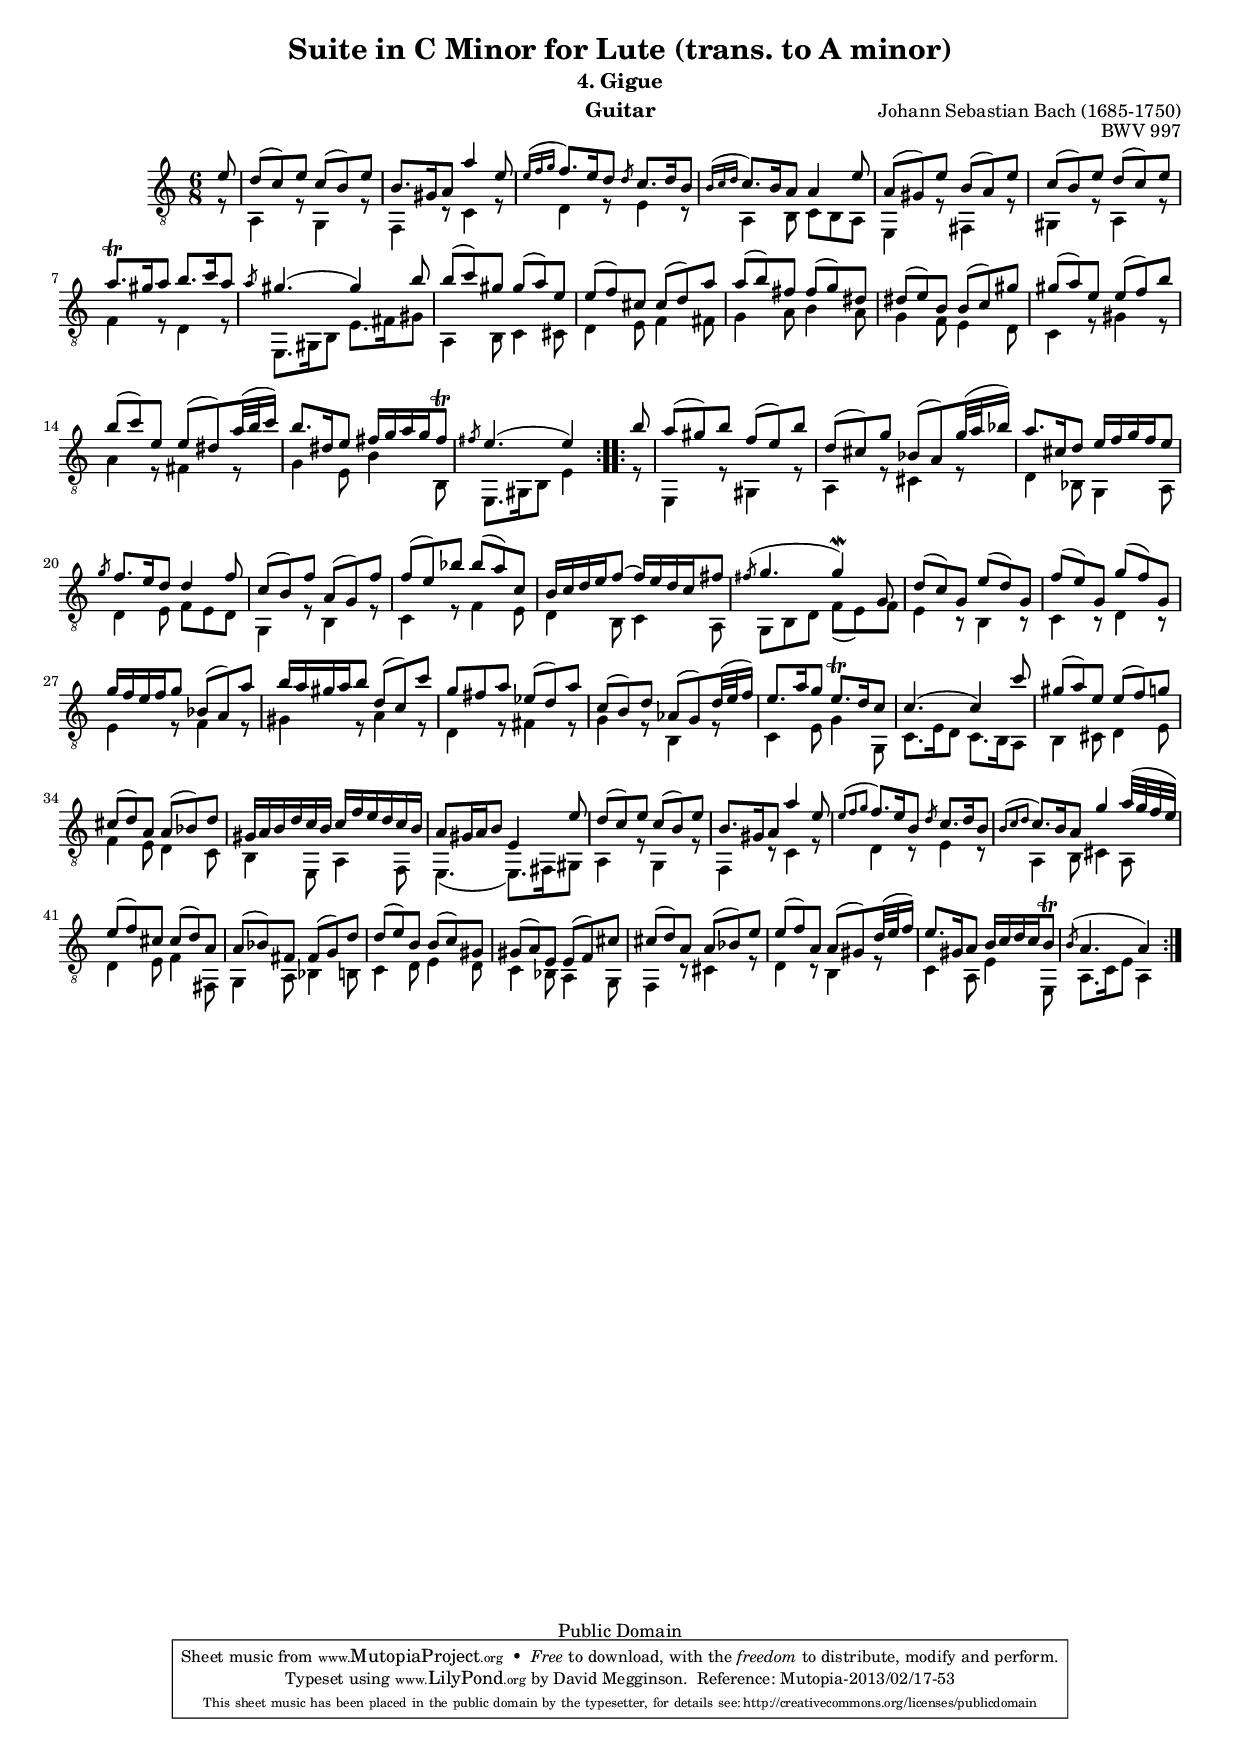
\version "2.16.1"

\header{

	title = "Suite in C Minor for Lute (trans. to A minor)"
	subtitle = "4. Gigue"
	opus = "BWV 997"
	composer = "Johann Sebastian Bach (1685-1750)"
	instrument= "Guitar"

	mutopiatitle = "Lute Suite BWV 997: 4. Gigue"
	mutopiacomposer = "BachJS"
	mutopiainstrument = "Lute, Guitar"
	date = "ca.1740-41"
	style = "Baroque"
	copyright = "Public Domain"
	filename = "bmv997-04gigue.ly"
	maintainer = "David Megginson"
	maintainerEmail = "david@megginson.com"
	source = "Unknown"

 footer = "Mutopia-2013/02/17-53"
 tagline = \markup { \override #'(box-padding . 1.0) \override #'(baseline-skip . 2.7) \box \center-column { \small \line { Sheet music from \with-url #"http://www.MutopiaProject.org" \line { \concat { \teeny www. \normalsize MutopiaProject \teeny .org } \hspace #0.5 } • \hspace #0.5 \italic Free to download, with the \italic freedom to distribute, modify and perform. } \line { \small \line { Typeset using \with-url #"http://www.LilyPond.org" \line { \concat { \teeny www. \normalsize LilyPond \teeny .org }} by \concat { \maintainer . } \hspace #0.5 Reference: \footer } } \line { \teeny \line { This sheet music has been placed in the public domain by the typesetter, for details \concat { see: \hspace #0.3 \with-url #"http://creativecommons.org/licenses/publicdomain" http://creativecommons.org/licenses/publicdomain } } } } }
}

#(set-global-staff-size 16)
Treble = {
	\set Staff.midiInstrument = "acoustic guitar (nylon)"
	\time 6/8
	\key a \minor
	\clef "treble_8"
	\voiceOne
\repeat "volta" 2 {
	\partial 8 e''8 |
	d''(  c'') e'' c''(  b') e'' |
	b'8. gis'16 a'8 a''4 e''8 |
	\grace {e''16[( f''16  g''16]} f''8.) e''16 d''8 \slashedGrace d''8 c''8. d''16 b'8 |
	\grace {b'16[( c''  d'']} c''8.) b'16 a'8 a'4 e''8 |
%5
	a'(  gis') e'' b'(  a') e'' |
	c''(  b') e'' d''(  c'') e'' |
	a''8. \trill gis''16 a''8 b''8. c'''16 a''8 |
	\slashedGrace a''8 gis''4.(  gis''4) b''8 |
	b''(  c''') gis'' gis''(  a'') e'' |
%10
	e''(  f'') cis'' cis''(  d'') a'' |
	a''(  b'') fis'' fis''(  g'') dis'' |
	dis''(  e'') b' b'(  c'') gis'' |
	gis''(  a'') e'' e''(  f'') b'' |
	b''(  c''') e'' e''(  dis'') a''32( b''  c'''16) |
%15
	b''8. dis''16 e''8 fis''16 g'' a'' g'' fis''8 \trill |
	\slashedGrace fis''8 e''4.(  e''4)
}
\repeat "volta" 2 {
	b''8 |
	a''(  gis'') b'' f''(  e'') b'' |
	d''(  cis'') g'' bes'(  a') g''32( a''  bes''16) |
	a''8. cis''16 d''8 e''16 f'' g'' f'' e''8 |
%20
	\slashedGrace g''8 f''8. e''16 d''8 d''4 f''8 |
	c''(  b') f'' a'(  g') f'' |
	f''(  e'') bes'' bes''(  a'') c'' |
	b'16 c'' d'' e'' f''8(  f''16) e'' d'' c'' fis''8 |
	\slashedGrace fis''8( g''4.  g''4) \mordent g'8 |
%25
	d''(  c'') g' e''(  d'') g' |
	f''(  e'') g' g''(  f'') g' |
	g''16 f'' e'' f'' g''8 bes'(  a') a'' |
	b''16 a'' gis'' a'' b''8 d''(  c'') c''' |
	g'' fis'' a'' ees''(  d'') a'' |
%30
	c''(  b') d'' aes'(  g') d''32( e''  f''16) |
	e''8. a''16 g''8 e''8. \trill d''16 c''8 |
	c''4.(  c''4) c'''8 |
	gis''(  a'') e'' e''(  f'') g'' |
	cis''(  d'') a' a'(  bes') d'' |
%35
	gis'16 a' b' d'' c'' b' c'' f'' e'' d'' c'' b' |
	a'8 gis'16 a' b'8 e'4 e''8 |
	d''(  c'') e'' c''(  b') e'' |
	b'8. gis'16 a'8 a''4 e''8 |
	\grace {e''8[( f''8  g''8]} f''8.) e''16 b'8 \slashedGrace d''8 c''8. d''16 b'8 |
%40
	\grace {b'8[( c''8  d''8]} c''8.) b'16 a'8 g''4 a''32( g'' f''  e'') |
	e''8(  f'') cis'' cis''(  d'') a' |
	a'(  bes') fis' fis'(  g') d'' |
	d''(  e'') b' b'(  c'') gis' |
	gis'(  a') e' e'(  f') cis'' |
%45
	cis''(  d'') a' a'(  bes') e'' |
	e''(  f'') a' a'(  gis') d''32( e''  f''16) |
	e''8. gis'16 a'8 b'16 c'' d'' c'' b'8 \trill |
	\slashedGrace b'8( a'4.  a'4)
}
}
Bass = {
	\set Staff.midiInstrument = "acoustic guitar (nylon)"
	\time 6/8
	\key a \minor
	\clef "treble_8"
	\voiceTwo
\repeat "volta" 2 {
	\partial 8 r8 |
	a4 r8 g4 r8 |
	f4 r8 c'4 r8 |
	d'4 r8 e'4 r8 |
	a4 b8 c' b a |
%5
	e4 r8 fis4 r8 |
	gis4 r8 a4 r8 |
	f'4 r8 d'4 r8 |
	e8. gis16 b8 e'8. fis'16 gis'8 |
	a4 b8 c'4 cis'8 |
%10
	d'4 e'8 f'4 fis'8 |
	g'4 a'8 b'4 a'8 |
	g'4 f'8 e'4 d'8 |
	c'4 r8 gis'4 r8 |
	a'4 r8 fis'4 r8 |
%15
	g'4 e'8 b'4 b8 |
	e8. gis16 b8 e'4
}
\repeat "volta" 2 {
	r8 |
	e4 r8 gis4 r8 |
	a4 r8 cis'4 r8 |
	d'4 bes8 g4 a8 |
%20
	d'4 e'8 f' e' d' |
	g4 r8 b4 r8 |
	c'4 r8 f'4 e'8 |
	d'4 b8 c'4 a8 |
	g b d' f'(  e') f' |
%25
	e'4 r8 b4 r8 |
	c'4 r8 d'4 r8 |
	e'4 r8 f'4 r8 |
	gis'4 r8 a'4 r8 |
	d'4 r8 fis'4 r8 |
%30
	g'4 r8 b4 r8 |
	c'4 e'8 g'4 g8 |
	c'8. e'16 d'8 c'8. b16 a8 |
	b4 cis'8 d'4 e'8 |
	f'4 e'8 d'4 c'8 |
%35
	b4 e8 a4 f8 |
	e4.(  e8.) fis16 gis8 |
	a4 r8 g4 r8 |
	f4 r8 c'4 r8 |
	d'4 r8 e'4 r8 |
%40
	a4 b8 cis'4 a8 |
	d'4 e'8 f'4 fis8 |
	g4 a8 bes4 b8 |
	c'4 d'8 e'4 d'8 |
	c'4 bes8 a4 g8 |
%45
	f4 r8 cis'4 r8 |
	d'4 r8 b4 r8 |
	c'4 a8 e'4 e8 |
	a8. c'16 e'8 a4
}
}

GuitarStaff = \new Staff = GuitarStaff <<
	\set Staff.midiInstrument = "acoustic guitar (nylon)"

	\transpose c' c \Treble
	\transpose c' c \Bass
>>

\score {
	<<
		\GuitarStaff
	>>
	\layout {
	}
	
  \midi {
    \tempo 4 = 80
    }
}
